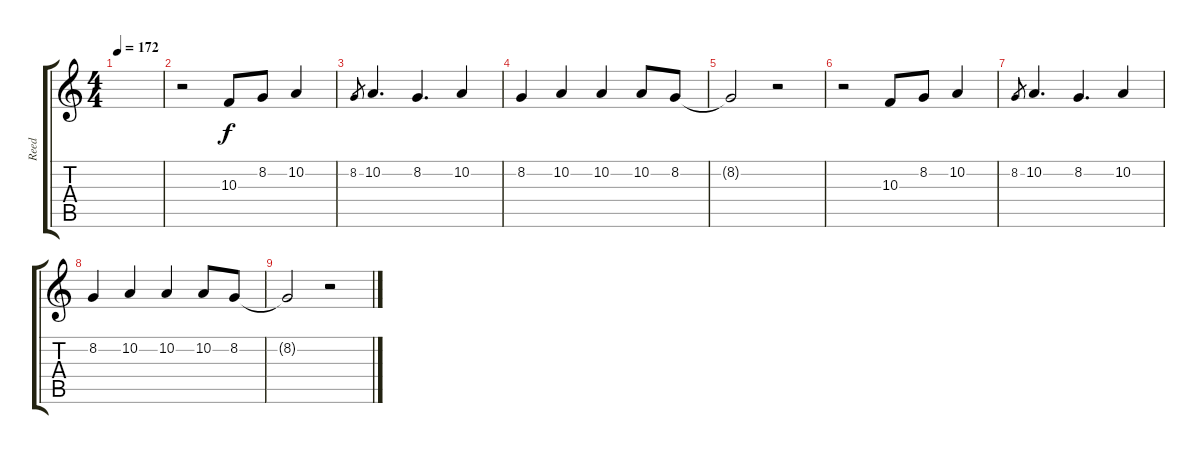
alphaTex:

\track ("Reed" "Reed") {instrument altosax}
\staff {score tabs}
\tuning (E4 B3 G3 D3 A2 E2) {hide}
\ts (4 4)
\tempo 172
\clef g2
\ks c
|
r.2 10.3.8 8.2.8 10.2.4 |
8.2.8{gr} 10.2.4{d} 8.2.4{d} 10.2.4 |
8.2.4 10.2.4 10.2.4 10.2.8 8.2.8 |
8.2{t}.2 r.2 |
r.2 10.3.8 8.2.8 10.2.4 |
8.2.8{gr} 10.2.4{d} 8.2.4{d} 10.2.4 |
8.2.4 10.2.4 10.2.4 10.2.8 8.2.8 |
8.2{t}.2 r.2
